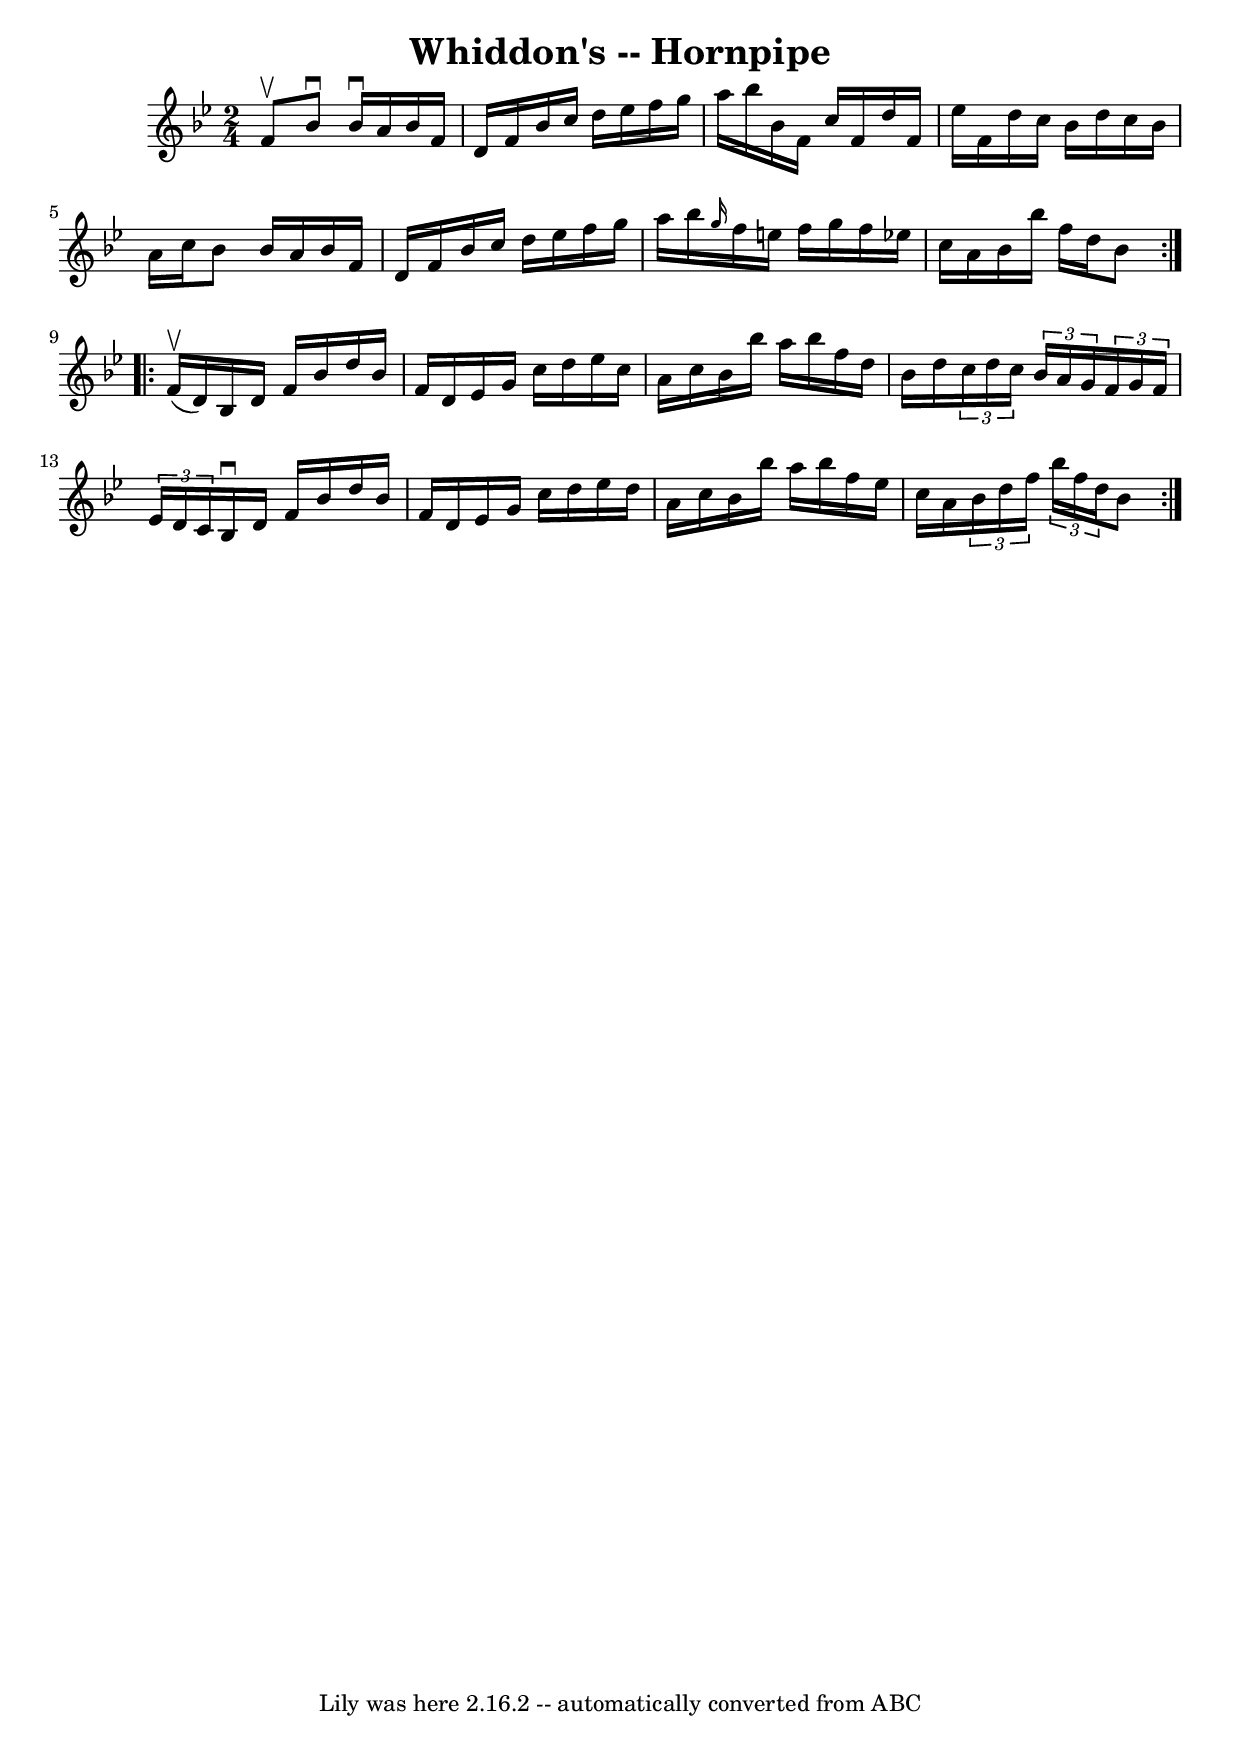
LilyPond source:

\version "2.7.40"
\include "Mammoth.ily"
\header {
	%% book = "Ryan's Mammoth Collection of Fiddle Tunes"
	crossRefNumber = "1"
	footnotes = ""
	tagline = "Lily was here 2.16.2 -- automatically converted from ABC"
	title = "Whiddon's -- Hornpipe"
}
voicedefault =  {


\repeat volta 2 {
\time 2/4 \key bes \major f'8^\upbow   |
 bes'8^\downbow bes'16 
^\downbow a'16 bes'16 f'16 d'16 f'16    |
 bes'16    
c''16 d''16 ees''16 f''16 g''16 a''16 bes''16    |
   
bes'16 f'16 c''16 f'16 d''16 f'16 ees''16 f'16    |
 
 d''16 c''16 bes'16 d''16 c''16 bes'16 a'16 c''16    
|
 bes'8 bes'16 a'16 bes'16 f'16 d'16 f'16    
|
 bes'16 c''16 d''16 ees''16 f''16 g''16 a''16    
bes''16    |
 \grace { g''16  } f''16 e''16 f''16 g''16    
f''16 ees''!16 c''16 a'16    |
 bes'16 bes''16 f''16    
d''16 bes'8    }     \repeat volta 2 { f'16 (^\upbow d'16)   
|
 bes16 d'16 f'16 bes'16 d''16 bes'16 f'16 d'16   
 |
 ees'16 g'16 c''16 d''16 ees''16 c''16 a'16    
c''16    |
 bes'16 bes''16 a''16 bes''16 f''16 d''16    
bes'16 d''16    |
   \times 2/3 { c''16 d''16 c''16  }   
\times 2/3 { bes'16 a'16 g'16  }   \times 2/3 { f'16 g'16 f'16  
}   \times 2/3 { ees'16 d'16 c'16  }   |
 bes16^\downbow   
d'16 f'16 bes'16 d''16 bes'16 f'16 d'16    |
 ees'16  
 g'16 c''16 d''16 ees''16 d''16 a'16 c''16    |
   
bes'16 bes''16 a''16 bes''16 f''16 ees''16 c''16 a'16    
|
   \times 2/3 { bes'16 d''16 f''16  }   \times 2/3 { bes''16  
 f''16 d''16  } bes'8    }   
}

\score{
    <<

	\context Staff="default"
	{
	    \voicedefault 
	}

    >>
	\layout {
	}
	\midi {}
}
